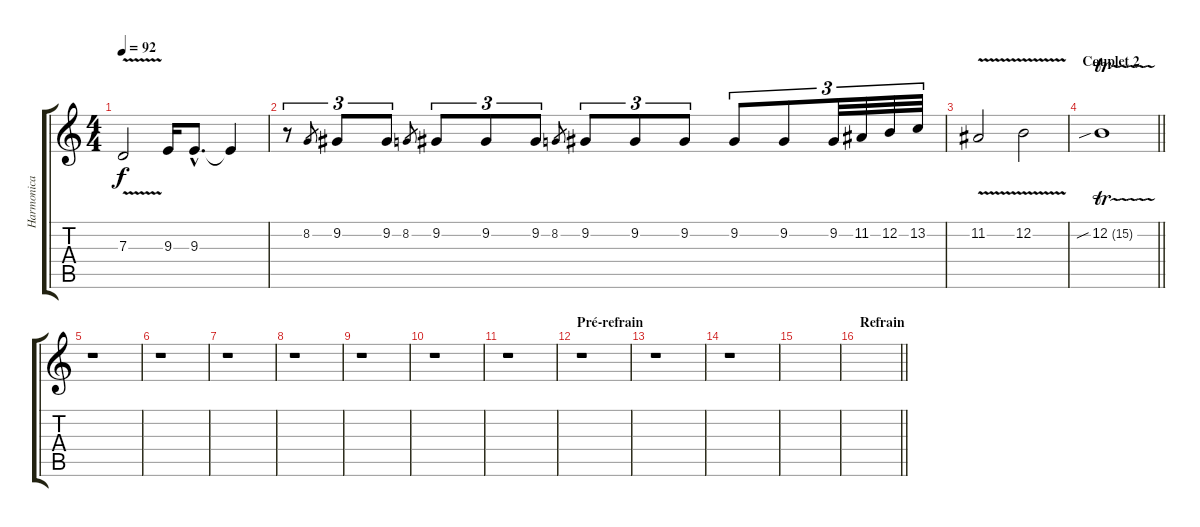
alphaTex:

\track ("Harmonica" "Harmonica") {instrument harmonica}
\staff {score tabs}
\tuning (E4 B3 G3 D3 A2 E2) {hide}
\ts (4 4)
\tempo 92
\clef g2
\ks c
7.3{v}.2{dy f} 9.3.16 9.3{hac}.8{d} 9.3{t}.4 |
r.8{tu (3 2)} 8.2.8{gr} 9.2.8{tu (3 2)} 9.2.8{tu (3 2)} 8.2.8{gr} 9.2.8{tu (3 2)} 9.2.8{tu (3 2)} 9.2.8{tu (3 2)} 8.2.8{gr} 9.2.8{tu (3 2)} 9.2.8{tu (3 2)} 9.2.8{tu (3 2)} 9.2.8{tu (3 2)} 9.2.8{tu (3 2)} 9.2.32{tu (3 2)} 11.2.32{tu (3 2)} 12.2.32{tu (3 2)} 13.2.32{tu (3 2)} |
11.2{v}.2 12.2{v}.2 |
\section ("" "Couplet 2")
\barLineRight lightlight
12.2{tr (15 32) sib}.1 |
r.1 |
r.1 |
r.1 |
r.1 |
r.1 |
r.1 |
r.1 |
\section ("" "Pré-refrain")
r.1 |
r.1 |
r.1 |
|
\section ("" "Refrain")
\barLineRight lightlight
